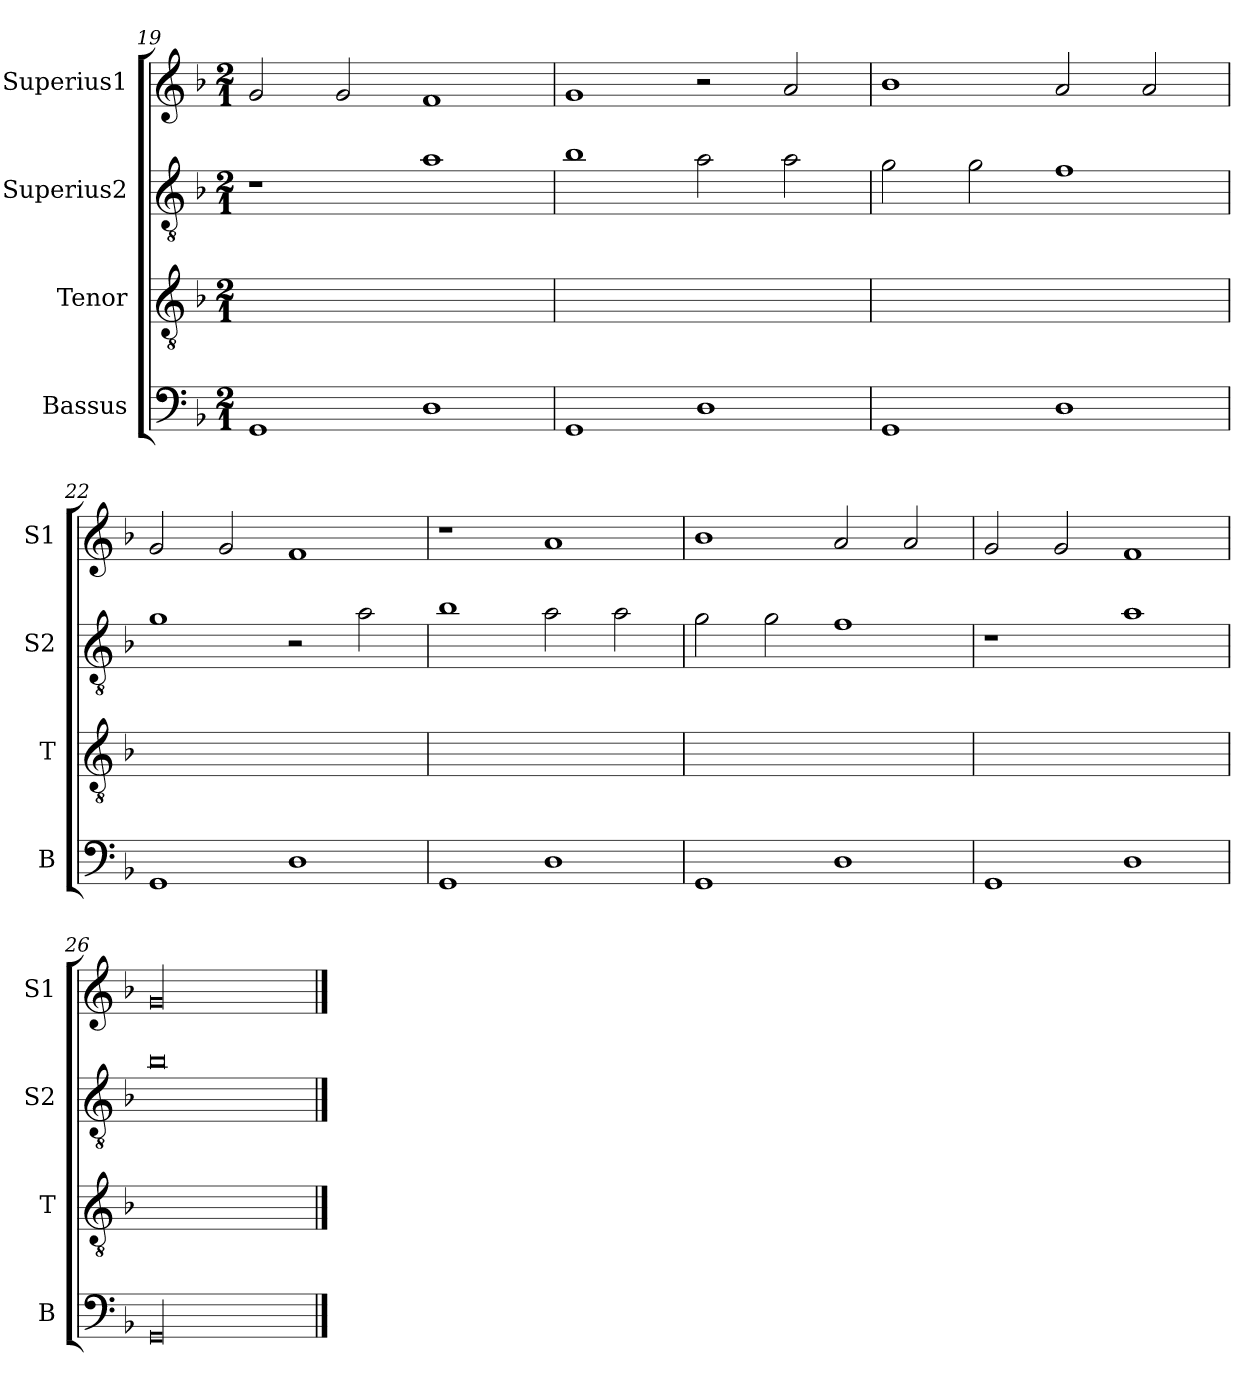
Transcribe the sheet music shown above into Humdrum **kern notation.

**kern	**kern	**kern	**kern
*part4	*part3	*part2	*part1
*staff4	*staff3	*staff2	*staff1
*I"Bassus	*I"Tenor	*I"Superius2	*I"Superius1
*I'B	*I'T	*I'S2	*I'S1
*clefF4	*clefGv2	*clefGv2	*clefG2
*k[b-]	*k[b-]	*k[b-]	*k[b-]
*M2/1	*M2/1	*M2/1	*M2/1
=19	=19	=19	=19
1GG	0dyy	1r	2g/
.	.	.	2g/
1D	.	1a	1f
=20	=20	=20	=20
1GG	0dyy	1b-	1g
1D	.	2a\	2r
.	.	2a\	2a/
=21	=21	=21	=21
1GG	0dyy	2g\	1b-
.	.	2g\	.
1D	.	1f	2a/
.	.	.	2a/
=22	=22	=22	=22
1GG	0dyy	1g	2g/
.	.	.	2g/
1D	.	2r	1f
.	.	2a\	.
=23	=23	=23	=23
1GG	0dyy	1b-	1r
1D	.	2a\	1a
.	.	2a\	.
=24	=24	=24	=24
1GG	0dyy	2g\	1b-
.	.	2g\	.
1D	.	1f	2a/
.	.	.	2a/
=25	=25	=25	=25
1GG	0dyy	1r	2g/
.	.	.	2g/
1D	.	1a	1f
=26	=26	=26	=26
!LO:N:vis=00	!	!	!LO:N:vis=00
0GG	0dyy	0b-	0g
==	==	==	==
*-	*-	*-	*-
